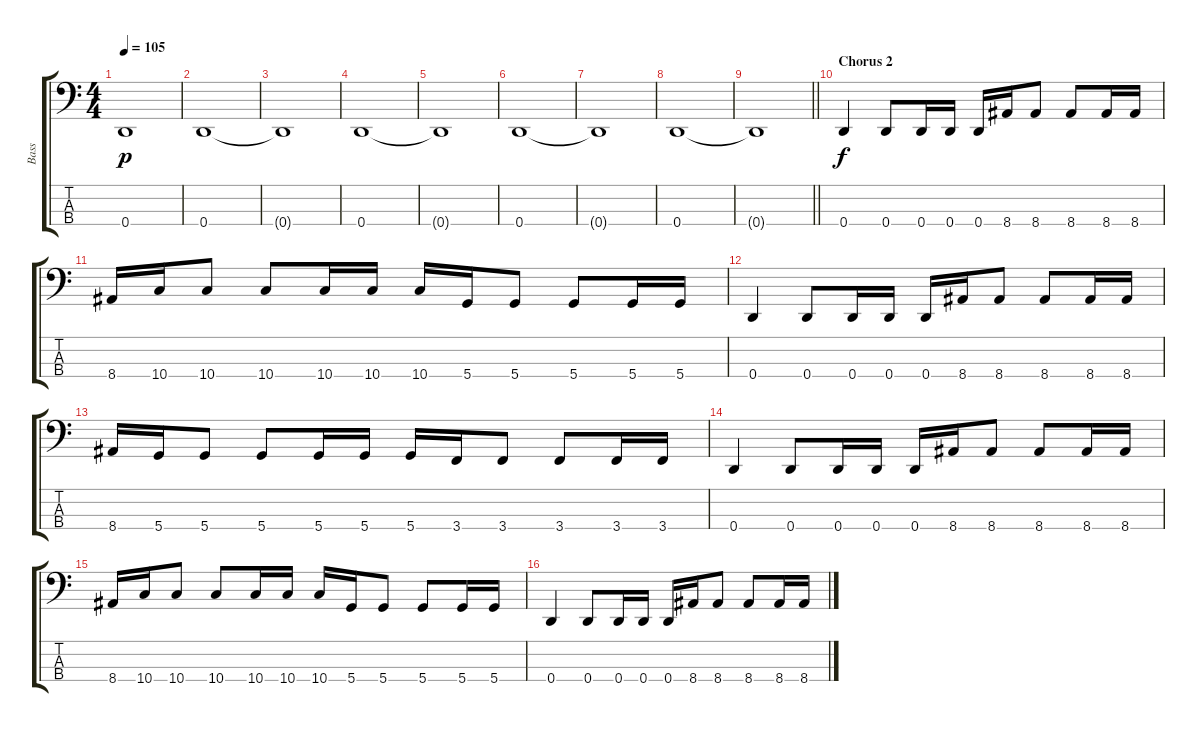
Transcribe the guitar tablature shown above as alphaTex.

\track ("Bass" "Bass") {instrument electricbassfinger}
\staff {score tabs}
\tuning (G2 D2 A1 D1) {hide}
\ts (4 4)
\tempo 105
\clef f4
\ks c
0.4{t}.1{dy p} |
0.4.1 |
0.4{t}.1 |
0.4.1 |
0.4{t}.1 |
0.4.1 |
0.4{t}.1 |
0.4.1 |
\barLineRight lightlight
0.4{t}.1 |
\section ("" "Chorus 2")
0.4.4{dy f volume 16 instrument electricbassfinger} 0.4.8 0.4.16 0.4.16 0.4.16 8.4.16 8.4.8 8.4.8 8.4.16 8.4.16 |
8.4.16 10.4.16 10.4.8 10.4.8 10.4.16 10.4.16 10.4.16 5.4.16 5.4.8 5.4.8 5.4.16 5.4.16 |
0.4.4 0.4.8 0.4.16 0.4.16 0.4.16 8.4.16 8.4.8 8.4.8 8.4.16 8.4.16 |
8.4.16 5.4.16 5.4.8 5.4.8 5.4.16 5.4.16 5.4.16 3.4.16 3.4.8 3.4.8 3.4.16 3.4.16 |
0.4.4 0.4.8 0.4.16 0.4.16 0.4.16 8.4.16 8.4.8 8.4.8 8.4.16 8.4.16 |
8.4.16 10.4.16 10.4.8 10.4.8 10.4.16 10.4.16 10.4.16 5.4.16 5.4.8 5.4.8 5.4.16 5.4.16 |
0.4.4 0.4.8 0.4.16 0.4.16 0.4.16 8.4.16 8.4.8 8.4.8 8.4.16 8.4.16
